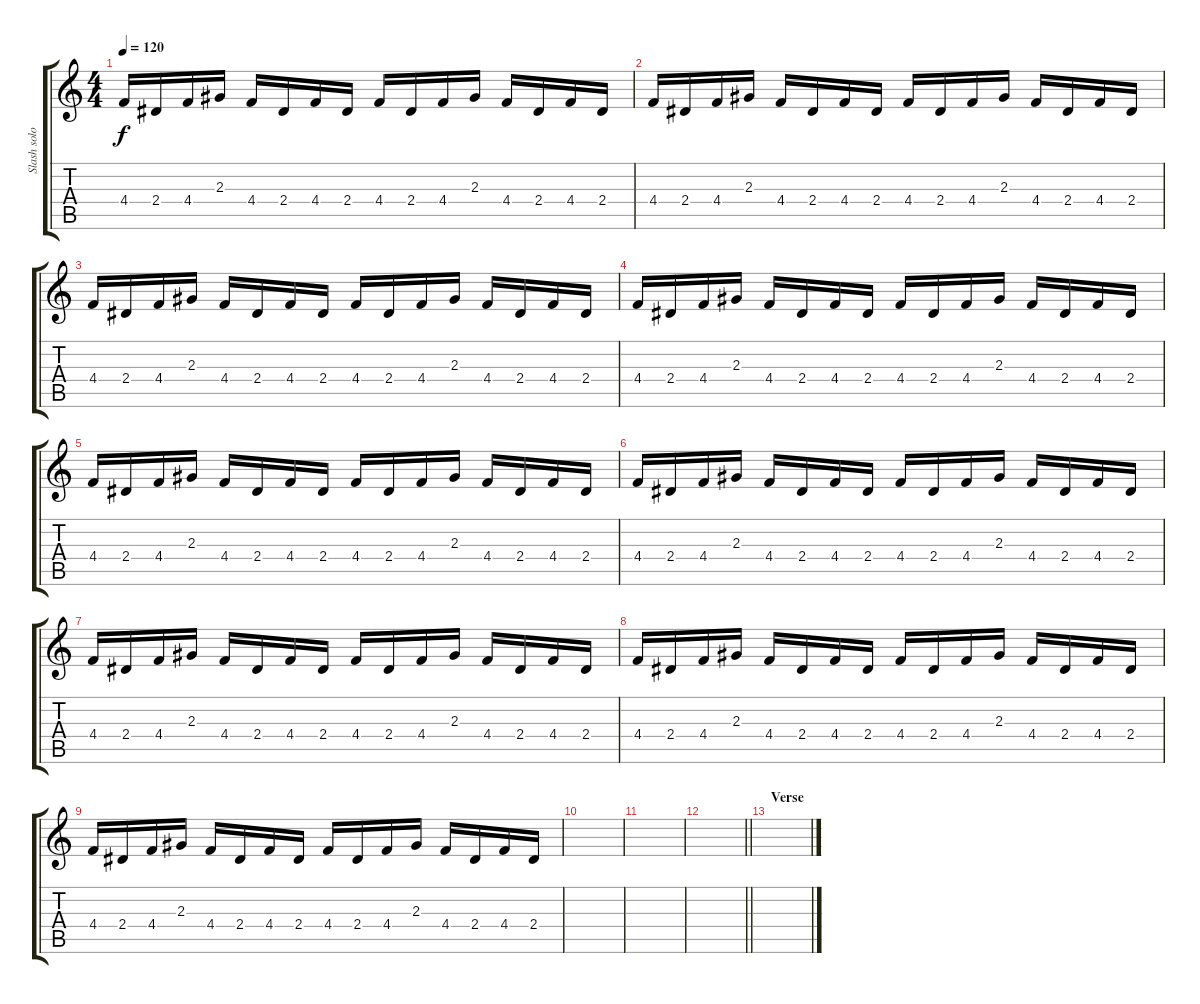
\track ("Slash solo" "Slash solo") {instrument distortionguitar}
\staff {score tabs}
\tuning (Eb4 Bb3 Gb3 Db3 Ab2 Eb2) {hide}
\ts (4 4)
\tempo 120
\clef g2
\ks c
4.4.16{dy f} 2.4.16 4.4.16 2.3.16 4.4.16 2.4.16 4.4.16 2.4.16 4.4.16 2.4.16 4.4.16 2.3.16 4.4.16 2.4.16 4.4.16 2.4.16 |
4.4.16 2.4.16 4.4.16 2.3.16 4.4.16 2.4.16 4.4.16 2.4.16 4.4.16 2.4.16 4.4.16 2.3.16 4.4.16 2.4.16 4.4.16 2.4.16 |
4.4.16 2.4.16 4.4.16 2.3.16 4.4.16 2.4.16 4.4.16 2.4.16 4.4.16 2.4.16 4.4.16 2.3.16 4.4.16 2.4.16 4.4.16 2.4.16 |
4.4.16 2.4.16 4.4.16 2.3.16 4.4.16 2.4.16 4.4.16 2.4.16 4.4.16 2.4.16 4.4.16 2.3.16 4.4.16 2.4.16 4.4.16 2.4.16 |
4.4.16 2.4.16 4.4.16 2.3.16 4.4.16 2.4.16 4.4.16 2.4.16 4.4.16 2.4.16 4.4.16 2.3.16 4.4.16 2.4.16 4.4.16 2.4.16 |
4.4.16 2.4.16 4.4.16 2.3.16 4.4.16 2.4.16 4.4.16 2.4.16 4.4.16 2.4.16 4.4.16 2.3.16 4.4.16 2.4.16 4.4.16 2.4.16 |
4.4.16 2.4.16 4.4.16 2.3.16 4.4.16 2.4.16 4.4.16 2.4.16 4.4.16 2.4.16 4.4.16 2.3.16 4.4.16 2.4.16 4.4.16 2.4.16 |
4.4.16 2.4.16 4.4.16 2.3.16 4.4.16 2.4.16 4.4.16 2.4.16 4.4.16 2.4.16 4.4.16 2.3.16 4.4.16 2.4.16 4.4.16 2.4.16 |
4.4.16 2.4.16 4.4.16 2.3.16 4.4.16 2.4.16 4.4.16 2.4.16 4.4.16 2.4.16 4.4.16 2.3.16 4.4.16 2.4.16 4.4.16 2.4.16 |
|
|
\barLineRight lightlight
|
\section ("" "Verse")
